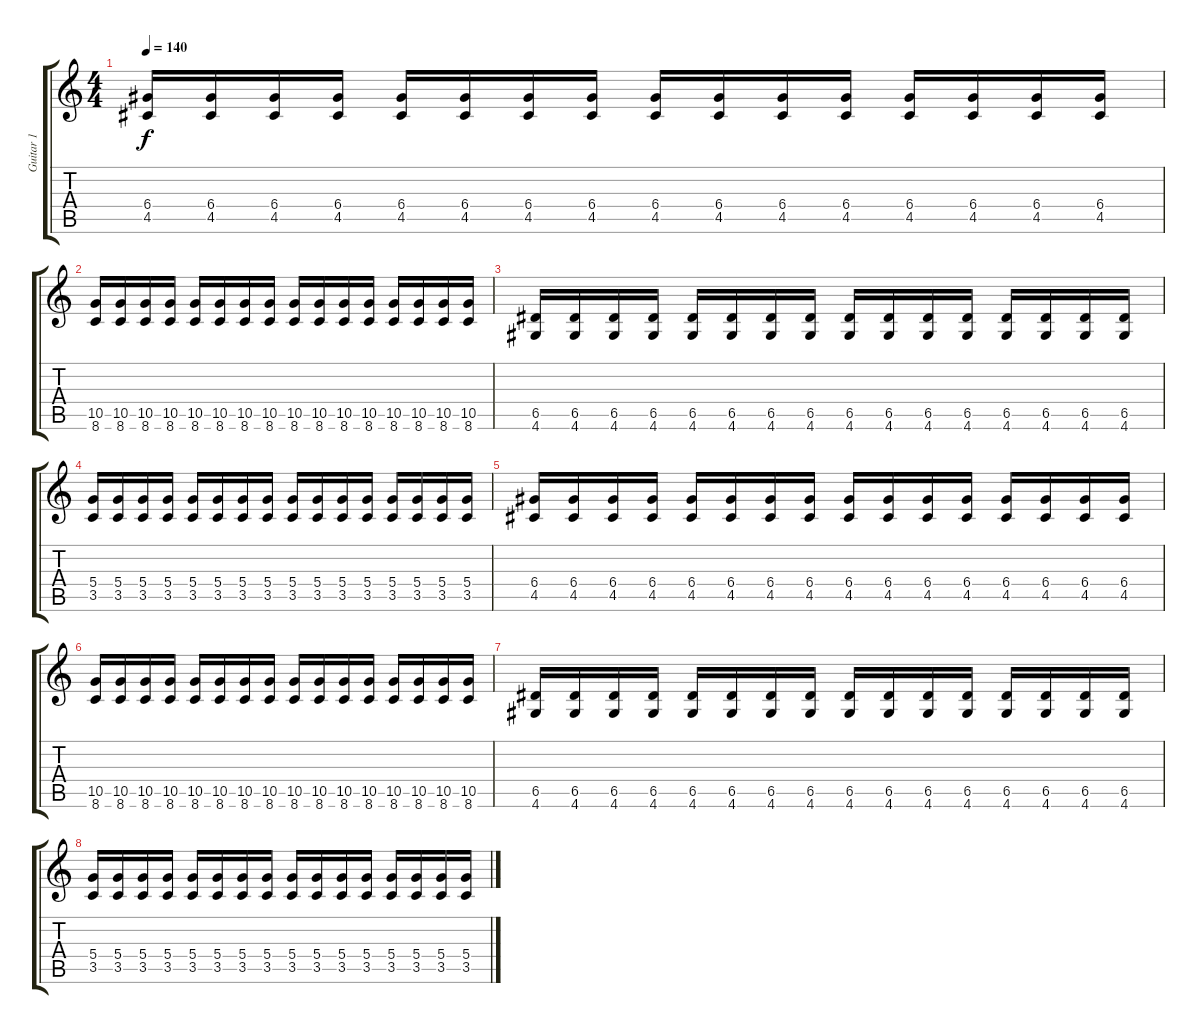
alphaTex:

\track ("Guitar 1" "Guitar 1") {instrument distortionguitar}
\staff {score tabs}
\tuning (E4 B3 G3 D3 A2 E2) {hide}
\ts (4 4)
\tempo 140
\clef g2
\ks c
(6.4 4.5).16{dy f} (6.4 4.5).16 (6.4 4.5).16 (6.4 4.5).16 (6.4 4.5).16 (6.4 4.5).16 (6.4 4.5).16 (6.4 4.5).16 (6.4 4.5).16 (6.4 4.5).16 (6.4 4.5).16 (6.4 4.5).16 (6.4 4.5).16 (6.4 4.5).16 (6.4 4.5).16 (6.4 4.5).16 |
(10.5 8.6).16 (10.5 8.6).16 (10.5 8.6).16 (10.5 8.6).16 (10.5 8.6).16 (10.5 8.6).16 (10.5 8.6).16 (10.5 8.6).16 (10.5 8.6).16 (10.5 8.6).16 (10.5 8.6).16 (10.5 8.6).16 (10.5 8.6).16 (10.5 8.6).16 (10.5 8.6).16 (10.5 8.6).16 |
(6.5 4.6).16 (6.5 4.6).16 (6.5 4.6).16 (6.5 4.6).16 (6.5 4.6).16 (6.5 4.6).16 (6.5 4.6).16 (6.5 4.6).16 (6.5 4.6).16 (6.5 4.6).16 (6.5 4.6).16 (6.5 4.6).16 (6.5 4.6).16 (6.5 4.6).16 (6.5 4.6).16 (6.5 4.6).16 |
(5.4 3.5).16 (5.4 3.5).16 (5.4 3.5).16 (5.4 3.5).16 (5.4 3.5).16 (5.4 3.5).16 (5.4 3.5).16 (5.4 3.5).16 (5.4 3.5).16 (5.4 3.5).16 (5.4 3.5).16 (5.4 3.5).16 (5.4 3.5).16 (5.4 3.5).16 (5.4 3.5).16 (5.4 3.5).16 |
(6.4 4.5).16 (6.4 4.5).16 (6.4 4.5).16 (6.4 4.5).16 (6.4 4.5).16 (6.4 4.5).16 (6.4 4.5).16 (6.4 4.5).16 (6.4 4.5).16 (6.4 4.5).16 (6.4 4.5).16 (6.4 4.5).16 (6.4 4.5).16 (6.4 4.5).16 (6.4 4.5).16 (6.4 4.5).16 |
(10.5 8.6).16 (10.5 8.6).16 (10.5 8.6).16 (10.5 8.6).16 (10.5 8.6).16 (10.5 8.6).16 (10.5 8.6).16 (10.5 8.6).16 (10.5 8.6).16 (10.5 8.6).16 (10.5 8.6).16 (10.5 8.6).16 (10.5 8.6).16 (10.5 8.6).16 (10.5 8.6).16 (10.5 8.6).16 |
(6.5 4.6).16 (6.5 4.6).16 (6.5 4.6).16 (6.5 4.6).16 (6.5 4.6).16 (6.5 4.6).16 (6.5 4.6).16 (6.5 4.6).16 (6.5 4.6).16 (6.5 4.6).16 (6.5 4.6).16 (6.5 4.6).16 (6.5 4.6).16 (6.5 4.6).16 (6.5 4.6).16 (6.5 4.6).16 |
(5.4 3.5).16 (5.4 3.5).16 (5.4 3.5).16 (5.4 3.5).16 (5.4 3.5).16 (5.4 3.5).16 (5.4 3.5).16 (5.4 3.5).16 (5.4 3.5).16 (5.4 3.5).16 (5.4 3.5).16 (5.4 3.5).16 (5.4 3.5).16 (5.4 3.5).16 (5.4 3.5).16 (5.4 3.5).16
